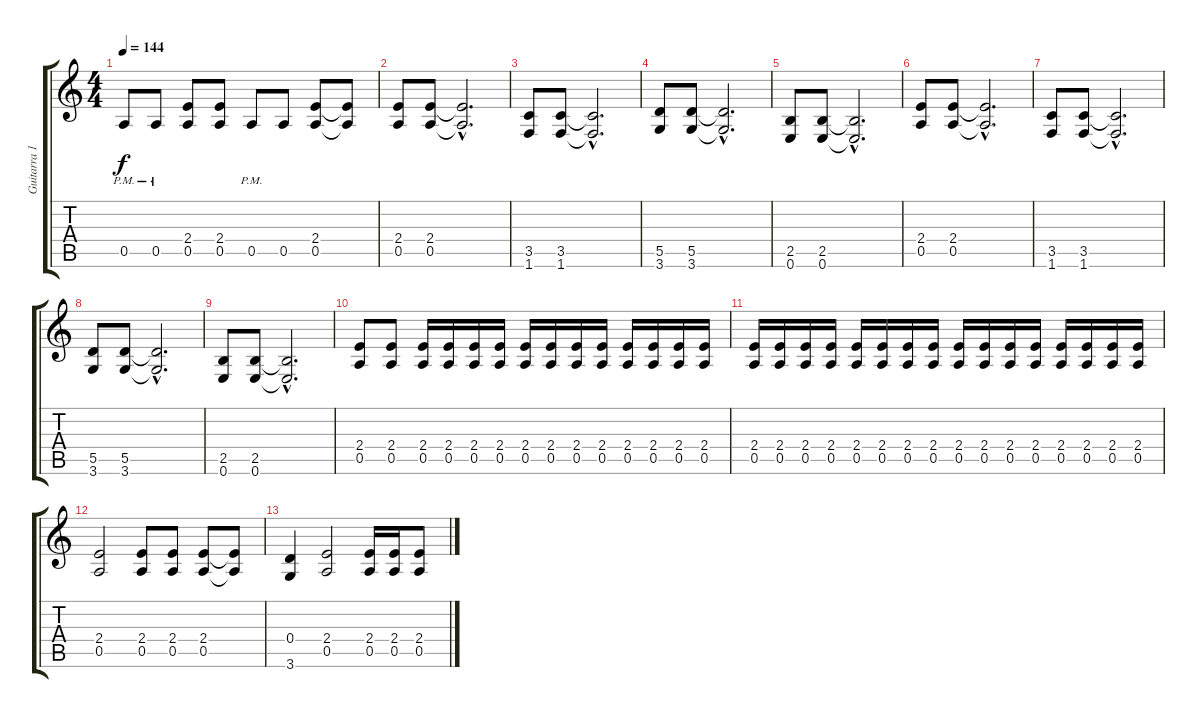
\track ("Guitarra 1" "Guitarra 1") {instrument distortionguitar}
\staff {score tabs}
\tuning (E4 B3 G3 D3 A2 E2) {hide}
\ts (4 4)
\tempo 144
\clef g2
\ks c
0.5{pm}.8{dy f} 0.5{pm}.8 (2.4 0.5).8 (2.4 0.5).8 0.5{pm}.8 0.5.8 (2.4 0.5).8 (2.4{t} 0.5{t}).8 |
(2.4 0.5).8{volume 14} (2.4 0.5).8 (2.4{hac t} 0.5{hac t}).2{d} |
(3.5 1.6).8 (3.5 1.6).8 (3.5{hac t} 1.6{hac t}).2{d} |
(5.5 3.6).8 (5.5 3.6).8 (5.5{hac t} 3.6{hac t}).2{d} |
(2.5 0.6).8 (2.5 0.6).8 (2.5{hac t} 0.6{hac t}).2{d} |
(2.4 0.5).8 (2.4 0.5).8 (2.4{hac t} 0.5{hac t}).2{d} |
(3.5 1.6).8 (3.5 1.6).8 (3.5{hac t} 1.6{hac t}).2{d} |
(5.5 3.6).8 (5.5 3.6).8 (5.5{hac t} 3.6{hac t}).2{d} |
(2.5 0.6).8 (2.5 0.6).8 (2.5{hac t} 0.6{hac t}).2{d} |
(2.4 0.5).8 (2.4 0.5).8 (2.4 0.5).16 (2.4 0.5).16 (2.4 0.5).16 (2.4 0.5).16 (2.4 0.5).16 (2.4 0.5).16 (2.4 0.5).16 (2.4 0.5).16 (2.4 0.5).16 (2.4 0.5).16 (2.4 0.5).16 (2.4 0.5).16 |
(2.4 0.5).16 (2.4 0.5).16 (2.4 0.5).16 (2.4 0.5).16 (2.4 0.5).16 (2.4 0.5).16 (2.4 0.5).16 (2.4 0.5).16 (2.4 0.5).16 (2.4 0.5).16 (2.4 0.5).16 (2.4 0.5).16 (2.4 0.5).16 (2.4 0.5).16 (2.4 0.5).16 (2.4 0.5).16 |
(2.4 0.5).2 (2.4 0.5).8 (2.4 0.5).8 (2.4 0.5).8 (2.4{t} 0.5{t}).8 |
(0.4 3.6).4 (2.4 0.5).2 (2.4 0.5).16 (2.4 0.5).16 (2.4 0.5).8
